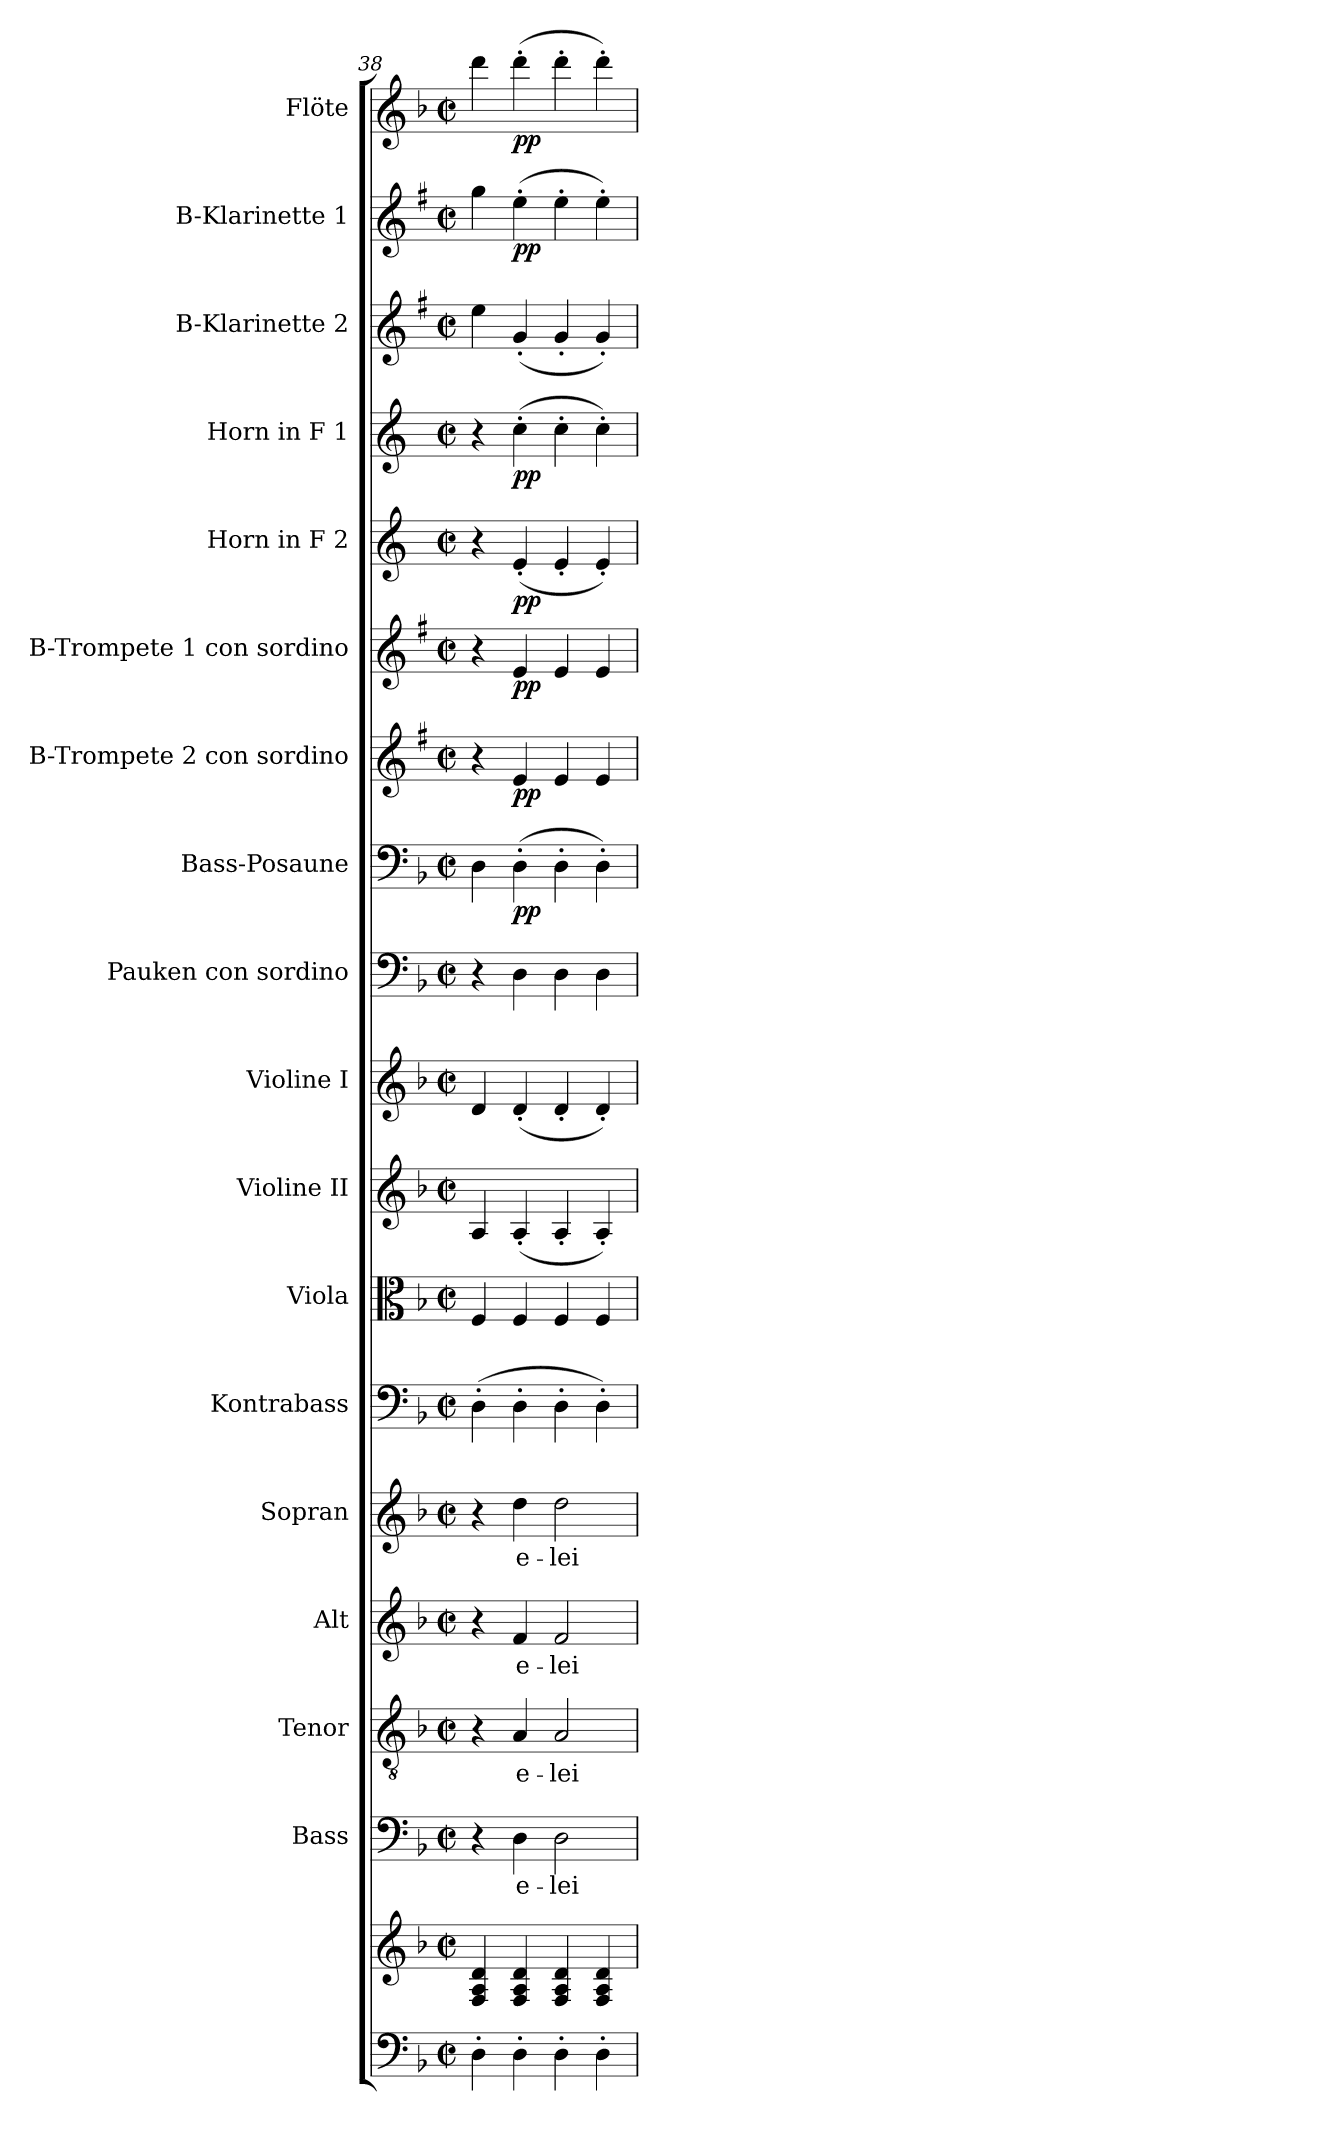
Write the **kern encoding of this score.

**kern	**kern	**kern	**text	**kern	**text	**kern	**text	**kern	**text	**kern	**kern	**kern	**kern	**kern	**kern	**dynam	**kern	**dynam	**kern	**dynam	**kern	**dynam	**kern	**dynam	**kern	**kern	**dynam	**kern	**dynam
*part18	*part18	*part17	*part17	*part16	*part16	*part15	*part15	*part14	*part14	*part13	*part12	*part11	*part10	*part9	*part8	*part8	*part7	*part7	*part6	*part6	*part5	*part5	*part4	*part4	*part3	*part2	*part2	*part1	*part1
*staff19	*staff18	*staff17	*staff17	*staff16	*staff16	*staff15	*staff15	*staff14	*staff14	*staff13	*staff12	*staff11	*staff10	*staff9	*staff8	*staff8	*staff7	*staff7	*staff6	*staff6	*staff5	*staff5	*staff4	*staff4	*staff3	*staff2	*staff2	*staff1	*staff1
*	*	*I"Bass	*	*I"Tenor	*	*I"Alt	*	*I"Sopran	*	*I"Kontrabass	*I"Viola	*I"Violine II	*I"Violine I	*I"Pauken con sordino	*I"Bass-Posaune	*	*I"B-Trompete 2 con sordino	*	*I"B-Trompete 1 con sordino	*	*I"Horn in F 2	*	*I"Horn in F 1	*	*I"B-Klarinette 2	*I"B-Klarinette 1	*	*I"Flöte	*
*	*	*I'B.	*	*I'T.	*	*I'A.	*	*I'S.	*	*I'Kb.	*I'Vla.	*I'Vl. II	*I'Vl. I	*I'Pk.	*I'B. Pos.	*	*I'B Trp. 2	*	*I'B Trp. 1	*	*	*	*	*	*I'B Kl. 2	*I'B Kl. 1	*	*I'Fl.	*
*clefF4	*clefG2	*clefF4	*	*clefGv2	*	*clefG2	*	*clefG2	*	*clefF4	*clefC3	*clefG2	*clefG2	*clefF4	*clefF4	*	*clefG2	*	*clefG2	*	*clefG2	*	*clefG2	*	*clefG2	*clefG2	*	*clefG2	*
*	*	*	*	*	*	*	*	*	*	*ITrd7c12	*	*	*	*	*	*	*ITrd1c2	*	*ITrd1c2	*	*ITrd4c7	*	*ITrd4c7	*	*ITrd1c2	*ITrd1c2	*	*	*
*k[b-]	*k[b-]	*k[b-]	*	*k[b-]	*	*k[b-]	*	*k[b-]	*	*k[b-]	*k[b-]	*k[b-]	*k[b-]	*k[b-]	*k[b-]	*	*k[b-]	*	*k[b-]	*	*k[b-]	*	*k[b-]	*	*k[b-]	*k[b-]	*	*k[b-]	*
*F:	*F:	*F:	*	*F:	*	*F:	*	*F:	*	*F:	*F:	*F:	*F:	*F:	*F:	*	*F:	*	*F:	*	*F:	*	*F:	*	*F:	*F:	*	*F:	*
*M2/2	*M2/2	*M2/2	*	*M2/2	*	*M2/2	*	*M2/2	*	*M2/2	*M2/2	*M2/2	*M2/2	*M2/2	*M2/2	*	*M2/2	*	*M2/2	*	*M2/2	*	*M2/2	*	*M2/2	*M2/2	*	*M2/2	*
*met(c|)	*met(c|)	*met(c|)	*	*met(c|)	*	*met(c|)	*	*met(c|)	*	*met(c|)	*met(c|)	*met(c|)	*met(c|)	*met(c|)	*met(c|)	*	*met(c|)	*	*met(c|)	*	*met(c|)	*	*met(c|)	*	*met(c|)	*met(c|)	*	*met(c|)	*
=38	=38	=38	=38	=38	=38	=38	=38	=38	=38	=38	=38	=38	=38	=38	=38	=38	=38	=38	=38	=38	=38	=38	=38	=38	=38	=38	=38	=38	=38
4D'>\	4F/ 4A/ 4d/	4r	.	4r	.	4r	.	4r	.	(>4DD'>\	4F/	4A/	4d/	4r	4D\	.	4r	.	4r	.	4r	.	4r	.	4dd\	4ff\	.	4ddd\	.
!	!	!	!LO:LY:b	!	!LO:LY:b	!	!LO:LY:b	!	!LO:LY:b	!	!	!	!	!	!	!LO:DY:b	!	!LO:DY:b	!	!LO:DY:b	!	!LO:DY:b	!	!LO:DY:b	!	!	!LO:DY:b	!	!LO:DY:b
4D'>\	4F/ 4A/ 4d/	4D\	e-	4A/	e-	4f/	e-	4dd\	e-	4DD'>\	4F/	(<4A'</	(<4d'</	4D\	(>4D'>\	pp	4d/	pp	4d/	pp	(<4A'</	pp	(>4f'>\	pp	(<4f'</	(>4dd'>\	pp	(>4ddd'>\	pp
!	!	!	!LO:LY:b	!	!LO:LY:b	!	!LO:LY:b	!	!LO:LY:b	!	!	!	!	!	!	!	!	!	!	!	!	!	!	!	!	!	!	!	!
4D'>\	4F/ 4A/ 4d/	2D\	-lei-	2A/	-lei-	2f/	-lei-	2dd\	-lei-	4DD'>\	4F/	4A'</	4d'</	4D\	4D'>\	.	4d/	.	4d/	.	4A'</	.	4f'>\	.	4f'</	4dd'>\	.	4ddd'>\	.
4D'>\	4F/ 4A/ 4d/	.	.	.	.	.	.	.	.	4DD'>\)	4F/	4A'</)	4d'</)	4D\	4D'>\)	.	4d/	.	4d/	.	4A'</)	.	4f'>\)	.	4f'</)	4dd'>\)	.	4ddd'>\)	.
=	=	=	=	=	=	=	=	=	=	=	=	=	=	=	=	=	=	=	=	=	=	=	=	=	=	=	=	=	=
*-	*-	*-	*-	*-	*-	*-	*-	*-	*-	*-	*-	*-	*-	*-	*-	*-	*-	*-	*-	*-	*-	*-	*-	*-	*-	*-	*-	*-	*-
